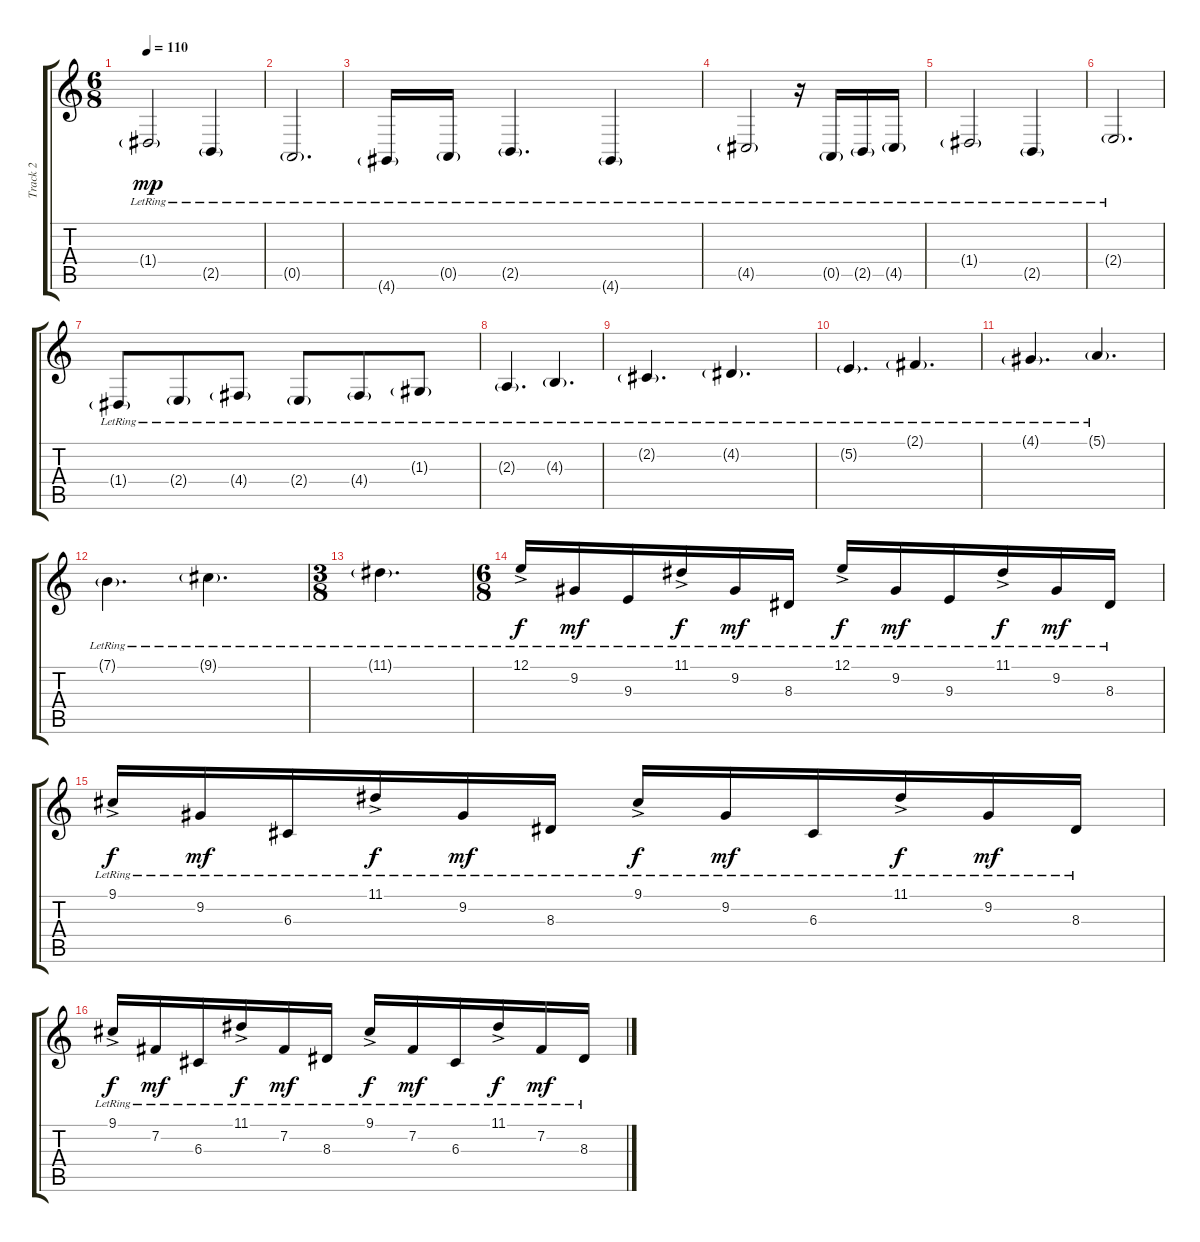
\track ("Track 2" "Track 2") {instrument acousticgrandpiano}
\staff {score tabs}
\tuning (E4 B3 G3 D3 A2 E2) {hide}
\ts (6 8)
\tempo 110
\clef g2
\ks c
1.4{g lr}.2{dy mp} 2.5{g lr}.4 |
0.5{g lr}.2{d} |
4.6{g lr}.16 0.5{g lr}.16 2.5{g lr}.4{d} 4.6{g lr}.4 |
4.5{g lr}.2 r.16 0.5{g lr}.16 2.5{g lr}.16 4.5{g lr}.16 |
1.4{g lr}.2 2.5{g lr}.4 |
2.4{g lr}.2{d} |
1.4{g lr}.8 2.4{g lr}.8 4.4{g lr}.8 2.4{g lr}.8 4.4{g lr}.8 1.3{g lr}.8 |
2.3{g lr}.4{d} 4.3{g lr}.4{d} |
2.2{g lr}.4{d} 4.2{g lr}.4{d} |
5.2{g lr}.4{d} 2.1{g lr}.4{d} |
4.1{g lr}.4{d} 5.1{g lr}.4{d} |
7.1{g lr}.4{d} 9.1{g lr}.4{d} |
\ts (3 8)
11.1{g lr}.4{d} |
\ts (6 8)
12.1{ac lr}.16{dy f} 9.2{lr}.16{dy mf} 9.3{lr}.16 11.1{ac lr}.16{dy f} 9.2{lr}.16{dy mf} 8.3{lr}.16 12.1{ac lr}.16{dy f} 9.2{lr}.16{dy mf} 9.3{lr}.16 11.1{ac lr}.16{dy f} 9.2{lr}.16{dy mf} 8.3{lr}.16 |
9.1{ac lr}.16{dy f} 9.2{lr}.16{dy mf} 6.3{lr}.16 11.1{ac lr}.16{dy f} 9.2{lr}.16{dy mf} 8.3{lr}.16 9.1{ac lr}.16{dy f} 9.2{lr}.16{dy mf} 6.3{lr}.16 11.1{ac lr}.16{dy f} 9.2{lr}.16{dy mf} 8.3{lr}.16 |
9.1{ac lr}.16{dy f} 7.2{lr}.16{dy mf} 6.3{lr}.16 11.1{ac lr}.16{dy f} 7.2{lr}.16{dy mf} 8.3{lr}.16 9.1{ac lr}.16{dy f} 7.2{lr}.16{dy mf} 6.3{lr}.16 11.1{ac lr}.16{dy f} 7.2{lr}.16{dy mf} 8.3{lr}.16
